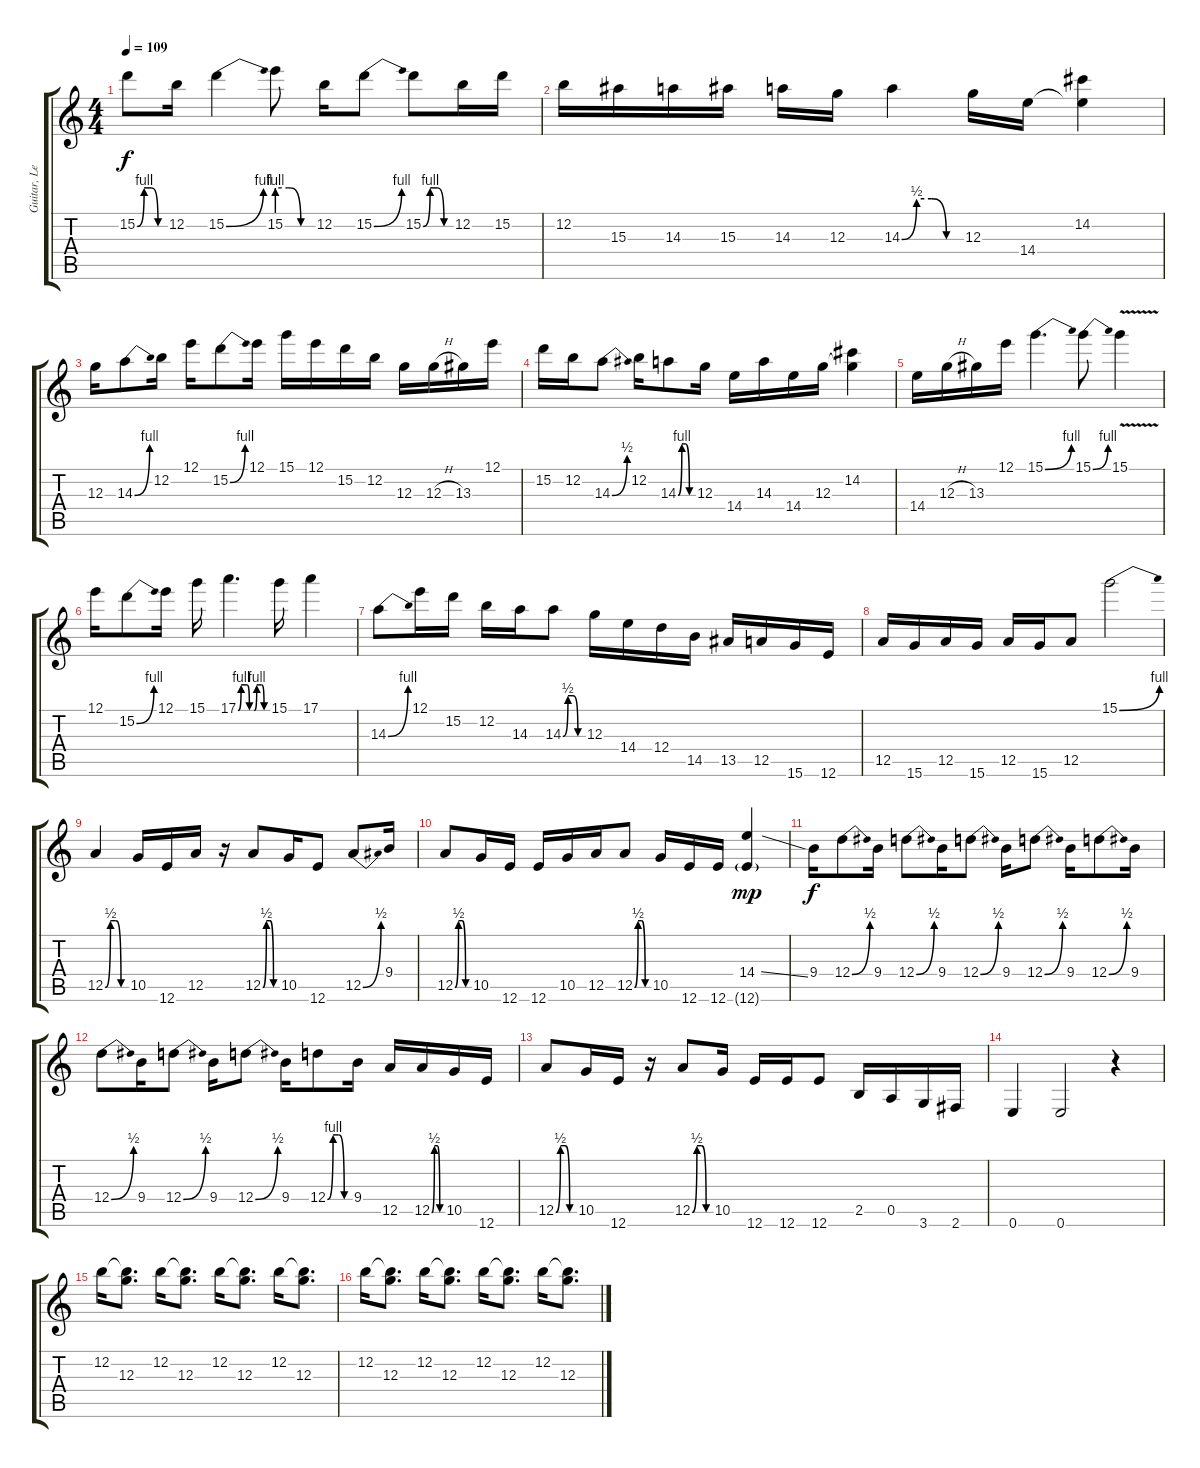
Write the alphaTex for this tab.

\track ("Guitar, Lead" "Guitar, Le") {instrument distortionguitar}
\staff {score tabs}
\tuning (E4 B3 G3 D3 A2 E2) {hide}
\ts (4 4)
\tempo 109
\clef g2
\ks c
15.2{be (custom 0 0 15 4 30 4 45 0 60 0)}.8{dy f} 12.2.16 15.2{be (bend 0 0 60 4)}.4 15.2{be (custom 0 4 20 4 40 0 60 0)}.8 12.2.16 15.2{be (bend 0 0 60 4)}.8 15.2{be (custom 0 0 15 4 30 4 45 0 60 0)}.8 12.2.16 15.2.16 |
12.2.16 15.3.16 14.3.16 15.3.16 14.3.16 12.3.16 14.3{be (custom 0 0 15 2 30 2 45 0 60 0)}.4 12.3.16 14.4.16 (14.2 14.4{t}).4 |
12.3.16 14.3{be (bend 0 0 60 4)}.8 12.2.16 12.1.16 15.2{be (bend 0 0 60 4)}.8 12.1.16 15.1.16 12.1.16 15.2.16 12.2.16 12.3.16 12.3{h}.16 13.3.16 12.1.16 |
15.2.16 12.2.16 14.3{be (bend 0 0 60 2)}.8 12.2.16 14.3{be (custom 0 0 15 4 30 4 45 0 60 0)}.8 12.3.16 14.4.16 14.3.16 14.4.16 12.3.16 (14.2 12.3{t}).4 |
14.4.16 12.3{h}.16 13.3.16 12.1.16 15.1{be (bend 0 0 60 4)}.4{d} 15.1{be (bend 0 0 60 4)}.8 15.1{v}.4 |
12.1.16 15.2{be (bend 0 0 60 4)}.8 12.1.16 15.1.16 17.1{be (custom 0 0 6 4 18 4 23 0 33 0 38 4 48 4 53 0 60 0)}.4{d} 15.1.16 17.1.4 |
14.3{be (bend 0 0 60 4)}.8 12.1.16 15.2.16 12.2.16 14.3.16 14.3{be (custom 0 0 15 2 30 2 45 0 60 0)}.8 12.3.16 14.4.16 12.4.16 14.5.16 13.5.16 12.5.16 15.6.16 12.6.16 |
12.5.16 15.6.16 12.5.16 15.6.16 12.5.16 15.6.16 12.5.8 15.1{be (bend 0 0 60 4)}.2 |
12.5{be (custom 0 0 15 2 30 2 45 0 60 0)}.4 10.5.16 12.6.16 12.5.16 r.16 12.5{be (custom 0 0 15 2 30 2 45 0 60 0)}.8 10.5.16 12.6.8 12.5{be (bend 0 0 60 2)}.8 9.4.16 |
12.5{be (custom 0 0 15 2 30 2 45 0 60 0)}.8 10.5.16 12.6.16 12.6.16 10.5.16 12.5.16 12.5{be (custom 0 0 15 2 30 2 45 0 60 0)}.8 10.5.16 12.6.16 12.6.16 (14.4{ss} 12.6{g}).4{dy mp} |
9.4.16{dy f} 12.4{be (bend 0 0 60 2)}.8 9.4.16 12.4{be (bend 0 0 60 2)}.8 9.4.16 12.4{be (bend 0 0 60 2)}.8 9.4.16 12.4{be (bend 0 0 60 2)}.8 9.4.16 12.4{be (bend 0 0 60 2)}.8 9.4.16 |
12.4{be (bend 0 0 60 2)}.8 9.4.16 12.4{be (bend 0 0 60 2)}.8 9.4.16 12.4{be (bend 0 0 60 2)}.8 9.4.16 12.4{be (custom 0 0 15 4 30 4 45 0 60 0)}.8 9.4.16 12.5.16 12.5{be (custom 0 0 15 2 30 2 45 0 60 0)}.16 10.5.16 12.6.16 |
12.5{be (custom 0 0 15 2 30 2 45 0 60 0)}.8 10.5.16 12.6.16 r.16 12.5{be (custom 0 0 15 2 30 2 45 0 60 0)}.8 10.5.16 12.6.16 12.6.16 12.6.8 2.5.16 0.5.16 3.6.16 2.6.16 |
0.6.4 0.6.2 r.4 |
12.2.16 (12.2{t} 12.3).8{d} 12.2.16 (12.2{t} 12.3).8{d} 12.2.16 (12.2{t} 12.3).8{d} 12.2.16 (12.2{t} 12.3).8{d} |
12.2.16 (12.2{t} 12.3).8{d} 12.2.16 (12.2{t} 12.3).8{d} 12.2.16 (12.2{t} 12.3).8{d} 12.2.16 (12.2{t} 12.3).8{d}
